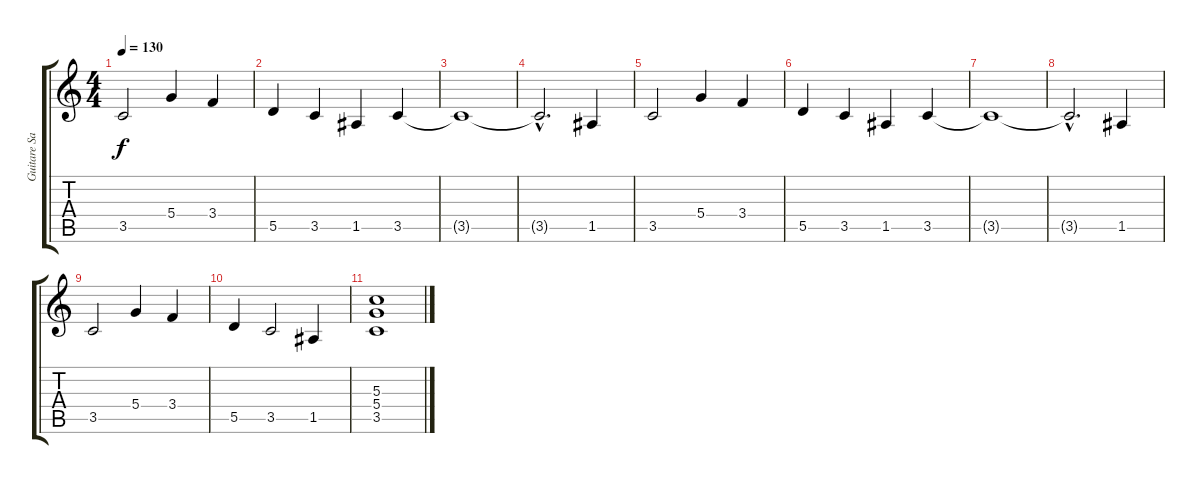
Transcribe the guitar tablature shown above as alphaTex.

\track ("Guitare Sat" "Guitare Sa") {instrument distortionguitar}
\staff {score tabs}
\tuning (E4 B3 G3 D3 A2 E2) {hide}
\ts (4 4)
\tempo 130
\clef g2
\ks c
3.5.2{dy f} 5.4.4 3.4.4 |
5.5.4 3.5.4 1.5.4 3.5.4 |
3.5{t}.1 |
3.5{hac t}.2{d} 1.5.4 |
3.5.2 5.4.4 3.4.4 |
5.5.4 3.5.4 1.5.4 3.5.4 |
3.5{t}.1 |
3.5{hac t}.2{d} 1.5.4 |
3.5.2 5.4.4 3.4.4 |
5.5.4 3.5.2 1.5.4 |
(5.3 5.4 3.5).1
